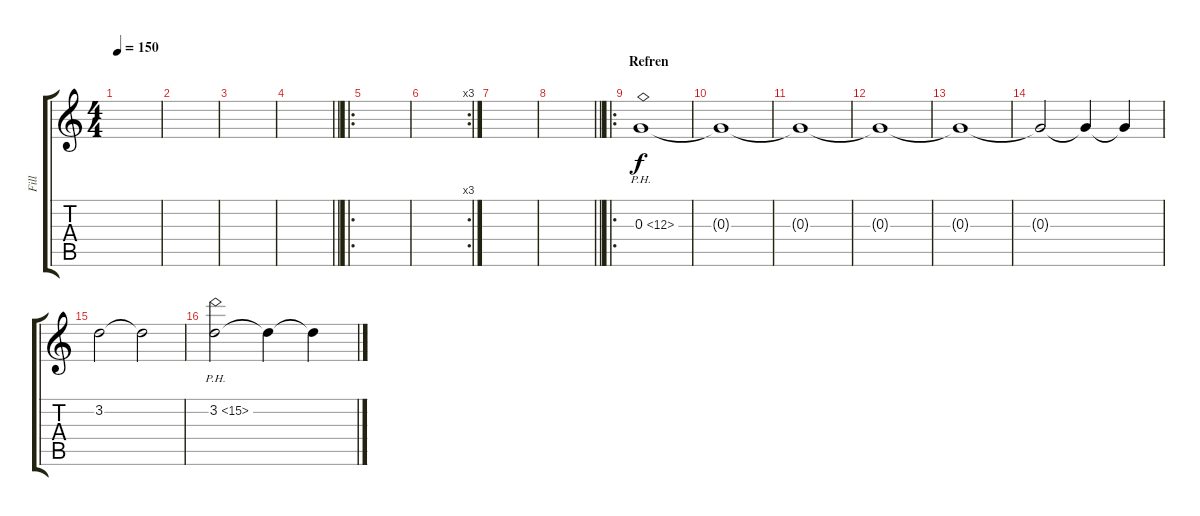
\track ("Fill" "Fill") {instrument overdrivenguitar}
\staff {score tabs}
\tuning (E4 B3 G3 D3 A2 E2) {hide}
\ts (4 4)
\tempo 150
\clef g2
\ks c
|
|
|
\barLineRight lightlight
|
\ro
|
\rc 3
|
|
\barLineRight lightlight
|
\ro
\section ("" "Refren")
0.3{ph 12}.1{volume 13} |
0.3{t}.1 |
0.3{t}.1 |
0.3{t}.1 |
0.3{t}.1 |
0.3{t}.2 0.3{t}.4 0.3{t}.4{volume 7} |
3.2.2{volume 15} 3.2{t}.2{volume 6} |
3.2{ph 12}.2{volume 14} 3.2{t}.4 3.2{ss t}.4
